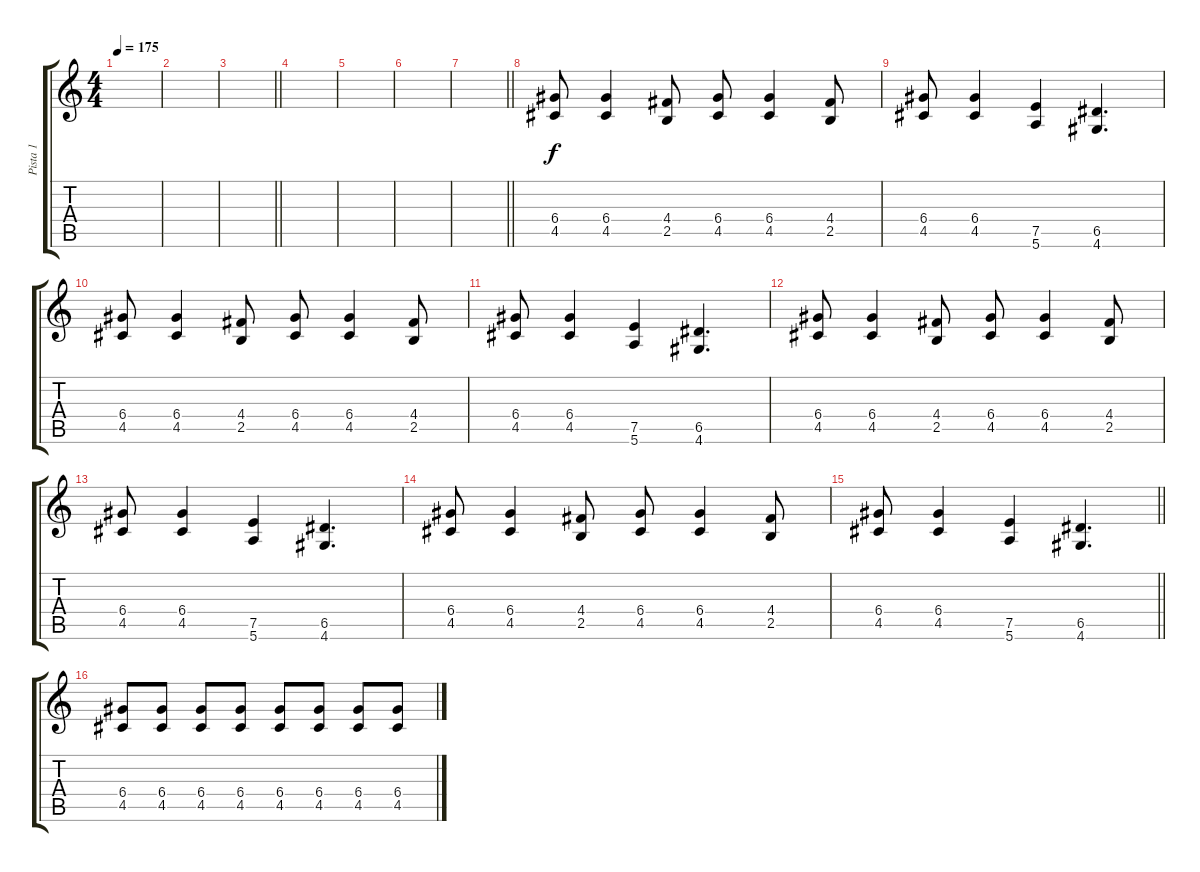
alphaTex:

\track ("Pista 1" "Pista 1") {instrument distortionguitar}
\staff {score tabs}
\tuning (E4 B3 G3 D3 A2 E2) {hide}
\ts (4 4)
\tempo 175
\clef g2
\ks c
|
|
\barLineRight lightlight
|
|
|
|
\barLineRight lightlight
|
(6.4 4.5).8 (6.4 4.5).4 (4.4 2.5).8 (6.4 4.5).8 (6.4 4.5).4 (4.4 2.5).8 |
(6.4 4.5).8 (6.4 4.5).4 (7.5 5.6).4 (6.5 4.6).4{d} |
(6.4 4.5).8 (6.4 4.5).4 (4.4 2.5).8 (6.4 4.5).8 (6.4 4.5).4 (4.4 2.5).8 |
(6.4 4.5).8 (6.4 4.5).4 (7.5 5.6).4 (6.5 4.6).4{d} |
(6.4 4.5).8 (6.4 4.5).4 (4.4 2.5).8 (6.4 4.5).8 (6.4 4.5).4 (4.4 2.5).8 |
(6.4 4.5).8 (6.4 4.5).4 (7.5 5.6).4 (6.5 4.6).4{d} |
(6.4 4.5).8 (6.4 4.5).4 (4.4 2.5).8 (6.4 4.5).8 (6.4 4.5).4 (4.4 2.5).8 |
\barLineRight lightlight
(6.4 4.5).8 (6.4 4.5).4 (7.5 5.6).4 (6.5 4.6).4{d} |
(6.4 4.5).8 (6.4 4.5).8 (6.4 4.5).8 (6.4 4.5).8 (6.4 4.5).8 (6.4 4.5).8 (6.4 4.5).8 (6.4 4.5).8
